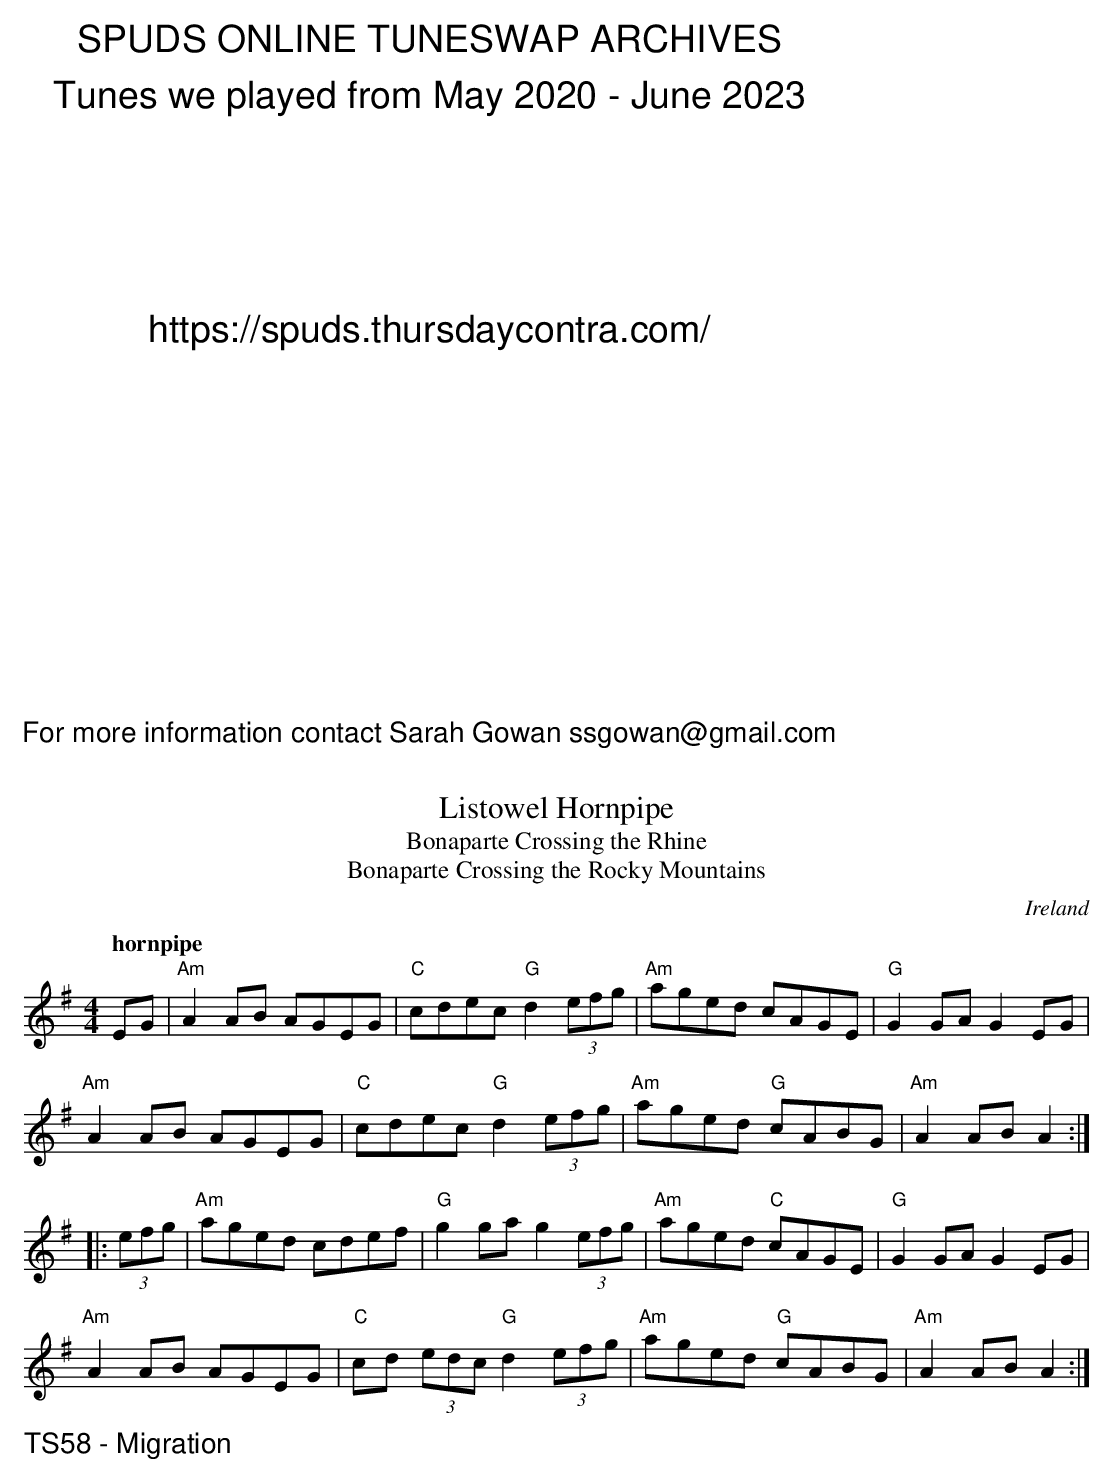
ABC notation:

X:1
T:Listowel Hornpipe
T:Bonaparte Crossing the Rhine
T:Bonaparte Crossing the Rocky Mountains
Q:"hornpipe"
O:Ireland
M:4/4
L:1/8
K:G
EG|"Am"A2AB AGEG|"C"cdec "G"d2 (3efg|"Am"aged cAGE|"G"G2GA G2EG|
"Am"A2AB AGEG|"C"cdec "G"d2 (3efg|"Am"aged "G"cABG|"Am"A2AB A2:|
|:(3efg|"Am"aged cdef|"G"g2ga g2 (3efg|"Am"aged "C"cAGE|"G"G2GA G2EG|
"Am"A2AB AGEG|"C"cd (3edc "G"d2 (3efg|"Am"aged "G"cABG|"Am"A2AB A2:|
